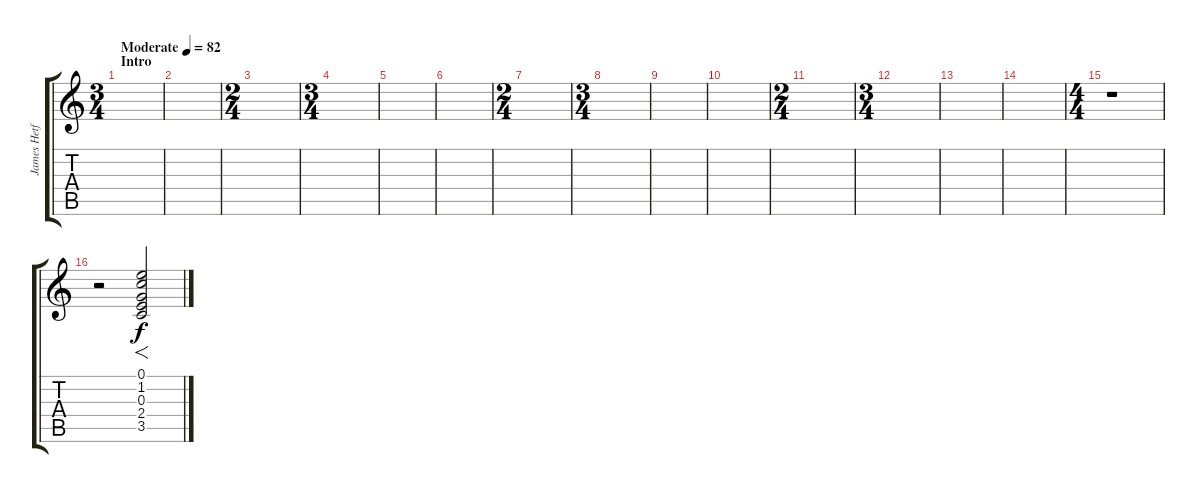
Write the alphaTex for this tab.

\track ("James Hetfield" "James Hetf") {instrument distortionguitar}
\staff {score tabs}
\tuning (E4 B3 G3 D3 A2 E2) {hide}
\ts (3 4)
\section ("" "Intro")
\tempo (82 "Moderate")
\clef g2
\ks c
|
|
\ts (2 4)
|
\ts (3 4)
|
|
|
\ts (2 4)
|
\ts (3 4)
|
|
|
\ts (2 4)
|
\ts (3 4)
|
|
|
\ts (4 4)
r.1 |
r.2 (0.1 1.2 0.3 2.4 3.5).2{f}
